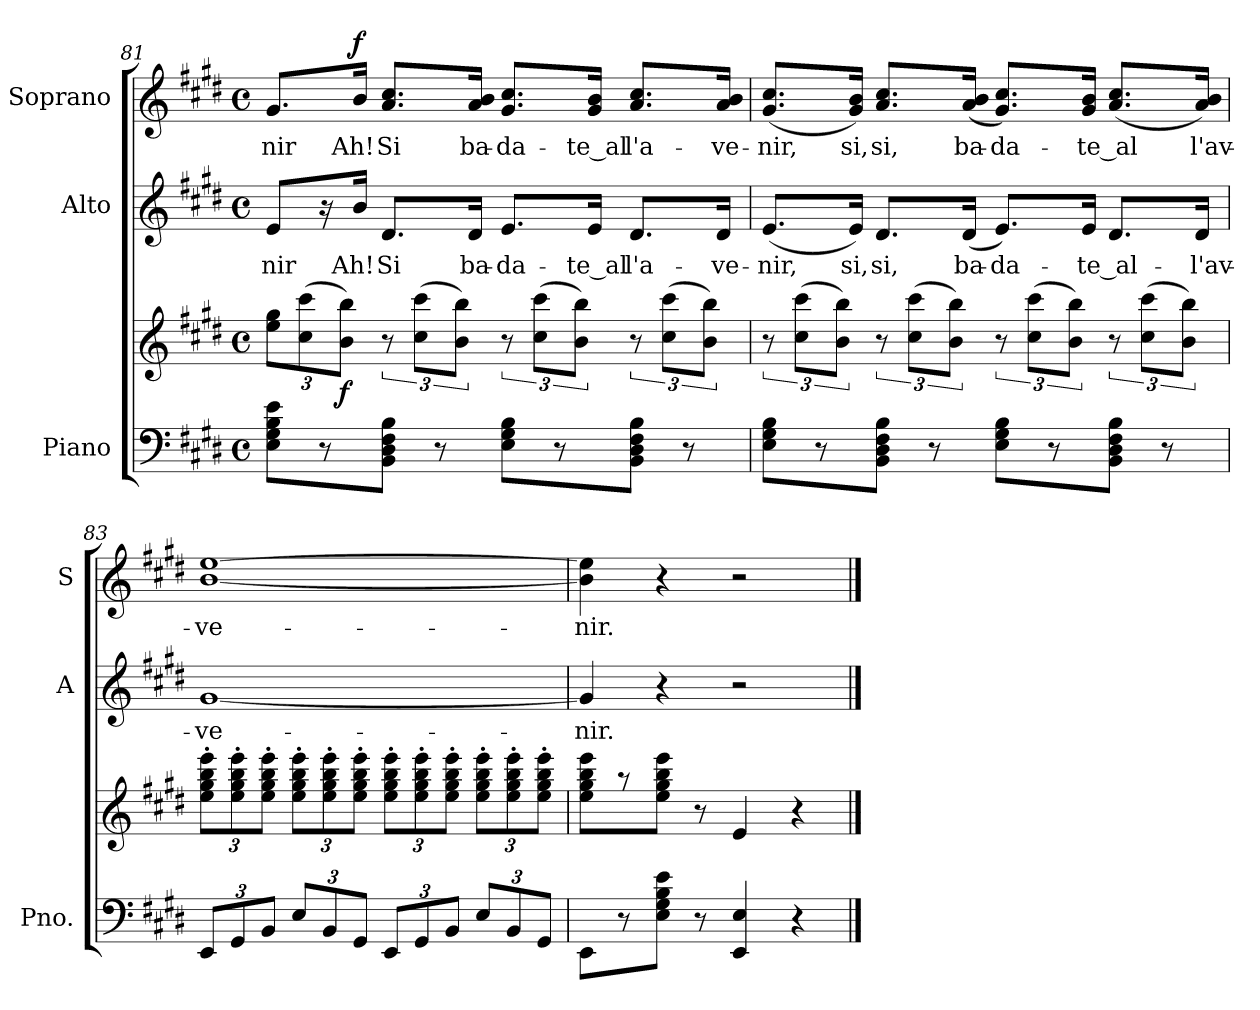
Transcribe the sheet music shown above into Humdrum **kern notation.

**kern	**kern	**dynam	**kern	**text	**kern	**text	**dynam
*part3	*part3	*part3	*part2	*part2	*part1	*part1	*part1
*staff4	*staff3	*staff3/4	*staff2	*staff2	*staff1	*staff1	*staff1
*I"Piano	*	*	*I"Alto	*	*I"Soprano	*	*
*I'Pno.	*	*	*I'A	*	*I'S	*	*
*clefF4	*clefG2	*	*clefG2	*	*clefG2	*	*
*k[f#c#g#d#]	*k[f#c#g#d#]	*	*k[f#c#g#d#]	*	*k[f#c#g#d#]	*	*
*E:	*E:	*	*E:	*	*E:	*	*
*M4/4	*M4/4	*	*M4/4	*	*M4/4	*	*
*met(c)	*met(c)	*	*met(c)	*	*met(c)	*	*
*	*Xbrackettup	*	*	*	*	*	*
=81	=81	=81	=81	=81	=81	=81	=81
!	!	!	!	!LO:LY:b	!	!LO:LY:b	!
8E\ 8G#\ 8B\ 8e\L	12ee\ 12gg#\L	.	8e/L	-nir	8.g#/L	-nir	.
.	(>12cc#\ 12ccc#\	.	.	.	.	.	.
8r	.	.	16r	.	.	.	.
!	!	!LO:DY:b	!	!	!	!	!
.	12b\ 12bb\J)	f	.	.	.	.	.
!	!	!	!	!LO:LY:b	!	!LO:LY:b	!LO:DY:b
.	.	.	16b/Jk	Ah!	16b/Jk	Ah!	f
*	*brackettup	*	*	*	*	*	*
!	!	!	!	!LO:LY:b	!	!LO:LY:b	!
8BB\ 8D#\ 8F#\ 8B\J	12r	.	8.d#/L	Si	8.a/ 8.cc#/L	Si	.
.	(>12cc#\ 12ccc#\L	.	.	.	.	.	.
8r	.	.	.	.	.	.	.
.	12b\ 12bb\J)	.	.	.	.	.	.
!	!	!	!	!LO:LY:b	!	!LO:LY:b	!
.	.	.	16d#/Jk	ba-	16a/ 16b/Jk	ba-	.
!	!	!	!	!LO:LY:b	!	!LO:LY:b	!
8E\ 8G#\ 8B\L	12r	.	8.e/L	-da-	8.g#/ 8.cc#/L	-da-	.
.	(>12cc#\ 12ccc#\L	.	.	.	.	.	.
8r	.	.	.	.	.	.	.
.	12b\ 12bb\J)	.	.	.	.	.	.
!	!	!	!	!LO:LY:b	!	!LO:LY:b	!
.	.	.	16e/Jk	-te_al	16g#/ 16b/Jk	-te_al	.
!	!	!	!	!LO:LY:b	!	!LO:LY:b	!
8BB\ 8D#\ 8F#\ 8B\J	12r	.	8.d#/L	l'a-	8.a/ 8.cc#/L	l'a-	.
.	(>12cc#\ 12ccc#\L	.	.	.	.	.	.
8r	.	.	.	.	.	.	.
.	12b\ 12bb\J)	.	.	.	.	.	.
!	!	!	!	!LO:LY:b	!	!LO:LY:b	!
.	.	.	16d#/Jk	-ve-	16a/ 16b/Jk	-ve-	.
!!LO:LB:g=z
=82	=82	=82	=82	=82	=82	=82	=82
!	!	!	!	!LO:LY:b	!	!LO:LY:b	!
8E\ 8G#\ 8B\L	12r	.	(<8.e/L	-nir,	(<8.g#/ 8.cc#/L	-nir,	.
.	(>12cc#\ 12ccc#\L	.	.	.	.	.	.
8r	.	.	.	.	.	.	.
.	12b\ 12bb\J)	.	.	.	.	.	.
!	!	!	!	!LO:LY:b	!	!LO:LY:b	!
.	.	.	16e/Jk)	si,	16g#/ 16b/Jk)	si,	.
!	!	!	!	!LO:LY:b	!	!LO:LY:b	!
8BB\ 8D#\ 8F#\ 8B\J	12r	.	8.d#/L	si,	8.a/ 8.cc#/L	si,	.
.	(>12cc#\ 12ccc#\L	.	.	.	.	.	.
8r	.	.	.	.	.	.	.
.	12b\ 12bb\J)	.	.	.	.	.	.
!	!	!	!	!LO:LY:b	!	!LO:LY:b	!
.	.	.	(<16d#/Jk	ba-	(<16a/ 16b/Jk	ba-	.
!	!	!	!	!LO:LY:b	!	!LO:LY:b	!
8E\ 8G#\ 8B\L	12r	.	8.e/L)	-da-	8.g#/ 8.cc#/L)	-da-	.
.	(>12cc#\ 12ccc#\L	.	.	.	.	.	.
8r	.	.	.	.	.	.	.
.	12b\ 12bb\J)	.	.	.	.	.	.
!	!	!	!	!LO:LY:b	!	!LO:LY:b	!
.	.	.	16e/Jk	-te_al-	16g#/ 16b/Jk	-te_al	.
8BB\ 8D#\ 8F#\ 8B\J	12r	.	8.d#/L	.	(<8.a/ 8.cc#/L	.	.
.	(>12cc#\ 12ccc#\L	.	.	.	.	.	.
8r	.	.	.	.	.	.	.
.	12b\ 12bb\J)	.	.	.	.	.	.
!	!	!	!	!LO:LY:b	!	!LO:LY:b	!
.	.	.	16d#/Jk	-l'av-	16a/ 16b/Jk)	l'av-	.
=83	=83	=83	=83	=83	=83	=83	=83
*Xbrackettup	*Xbrackettup	*	*	*	*	*	*
!	!	!	!	!LO:LY:b	!	!LO:LY:b	!
12EE/L	12ee\' 12gg#\' 12bb\' 12eee\'L	.	[1g#	-ve-	[1b [1ee	-ve-	.
12GG#/	12ee\' 12gg#\' 12bb\' 12eee\'	.	.	.	.	.	.
12BB/J	12ee\' 12gg#\' 12bb\' 12eee\'J	.	.	.	.	.	.
12E/L	12ee\' 12gg#\' 12bb\' 12eee\'L	.	.	.	.	.	.
12BB/	12ee\' 12gg#\' 12bb\' 12eee\'	.	.	.	.	.	.
12GG#/J	12ee\' 12gg#\' 12bb\' 12eee\'J	.	.	.	.	.	.
12EE/L	12ee\' 12gg#\' 12bb\' 12eee\'L	.	.	.	.	.	.
12GG#/	12ee\' 12gg#\' 12bb\' 12eee\'	.	.	.	.	.	.
12BB/J	12ee\' 12gg#\' 12bb\' 12eee\'J	.	.	.	.	.	.
12E/L	12ee\' 12gg#\' 12bb\' 12eee\'L	.	.	.	.	.	.
12BB/	12ee\' 12gg#\' 12bb\' 12eee\'	.	.	.	.	.	.
12GG#/J	12ee\' 12gg#\' 12bb\' 12eee\'J	.	.	.	.	.	.
!!LO:PB:g=z
=84	=84	=84	=84	=84	=84	=84	=84
!	!	!	!	!LO:LY:b	!	!LO:LY:b	!
8EE\L	8ee\ 8gg#\ 8bb\ 8eee\L	.	4g#/]	-nir.	4b\] 4ee\]	-nir.	.
8r	8r	.	.	.	.	.	.
8E\ 8G#\ 8B\ 8e\J	8ee\ 8gg#\ 8bb\ 8eee\J	.	4r	.	4r	.	.
8r	8r	.	.	.	.	.	.
4EE/ 4E/	4e/	.	2r	.	2r	.	.
4r	4r	.	.	.	.	.	.
==	==	==	==	==	==	==	==
*-	*-	*-	*-	*-	*-	*-	*-
